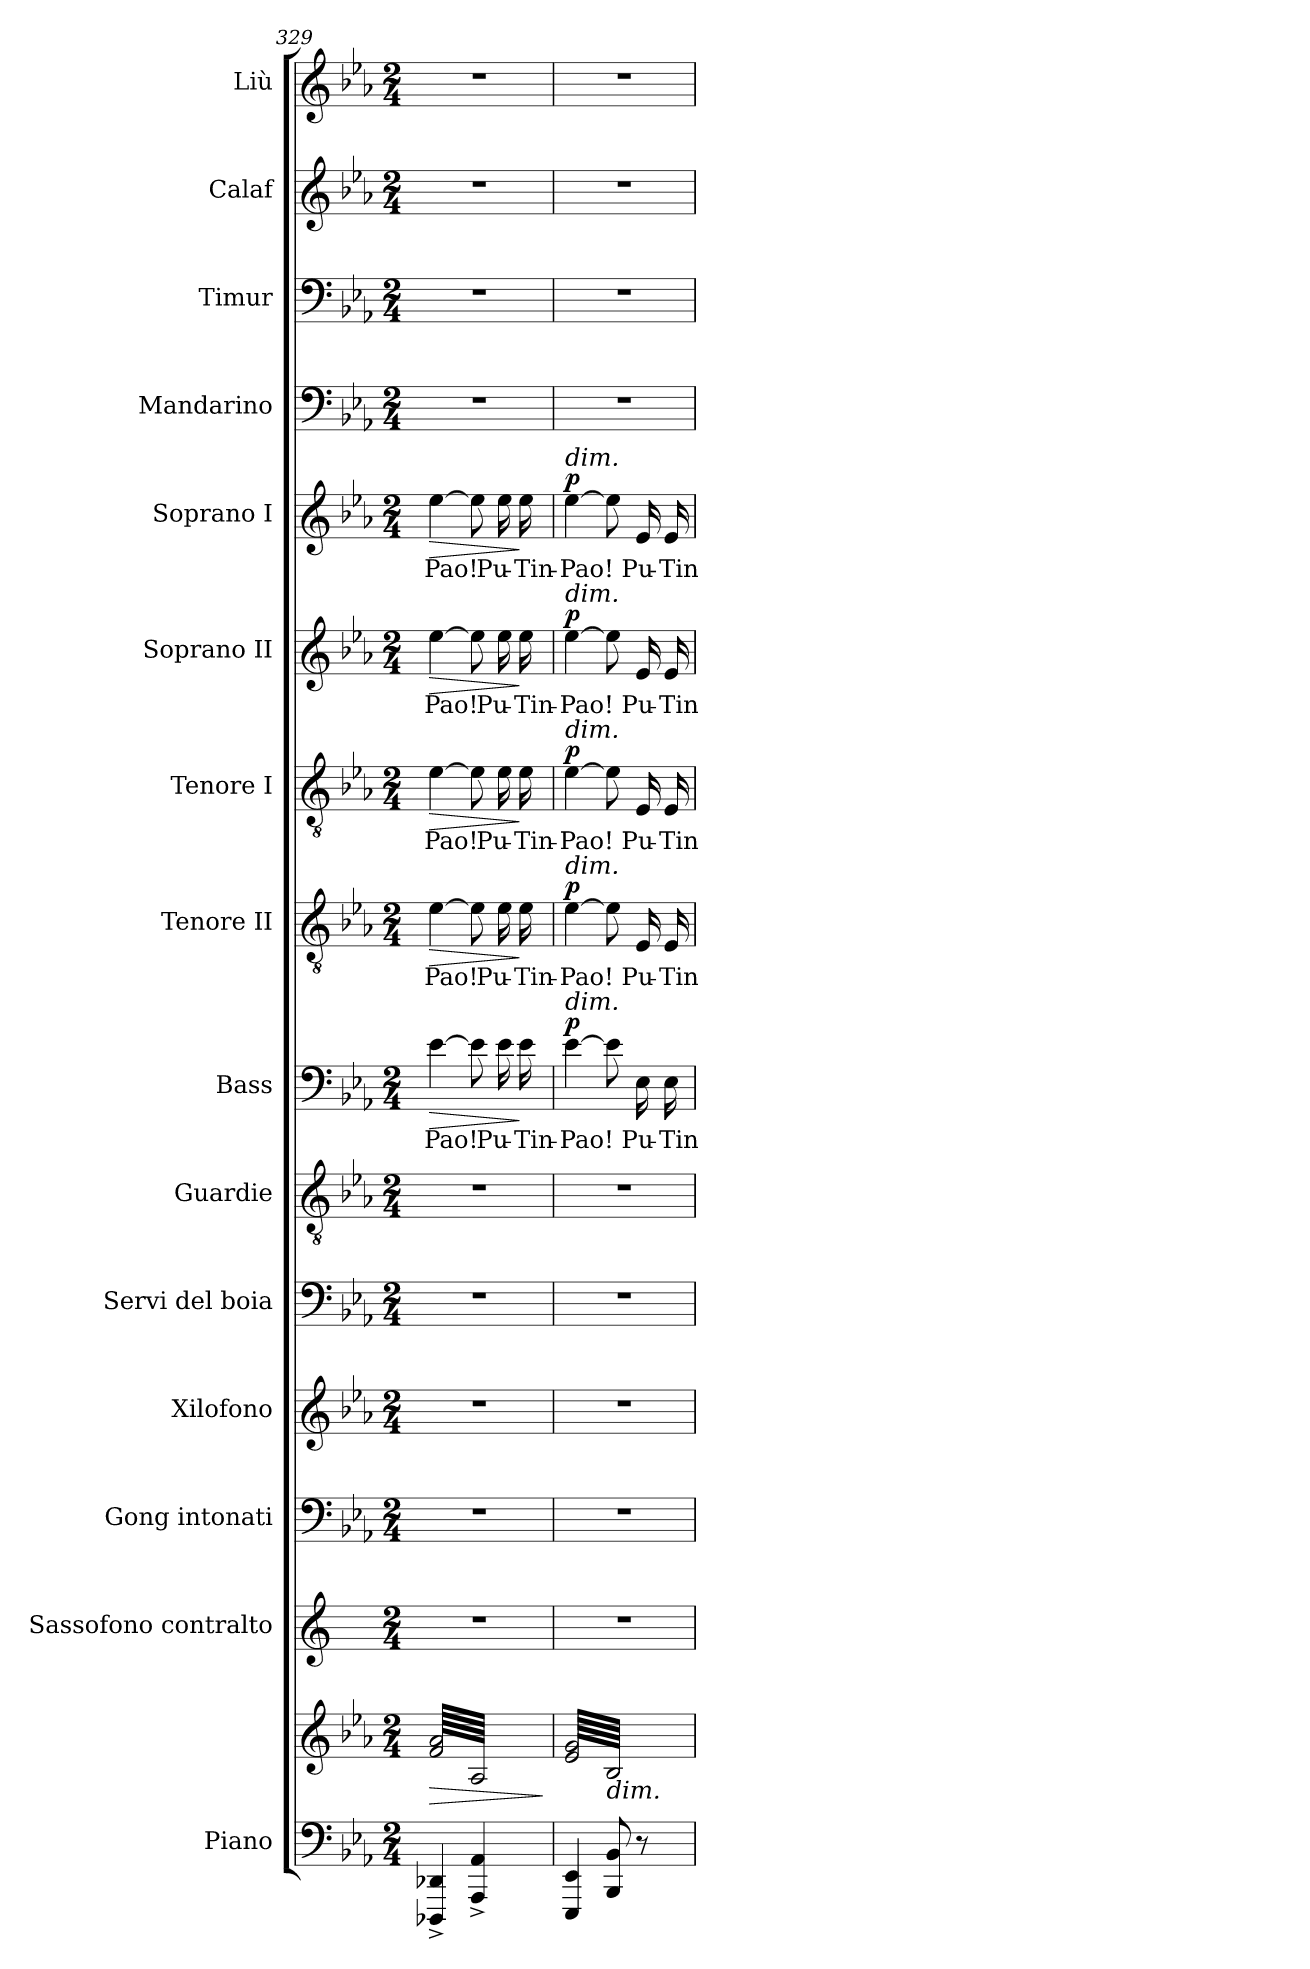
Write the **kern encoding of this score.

**kern	**kern	**dynam	**kern	**kern	**kern	**kern	**kern	**kern	**text	**dynam	**kern	**text	**dynam	**kern	**text	**dynam	**kern	**text	**dynam	**kern	**text	**dynam	**kern	**kern	**kern	**kern
*part15	*part15	*part15	*part14	*part13	*part12	*part11	*part10	*part9	*part9	*part9	*part8	*part8	*part8	*part7	*part7	*part7	*part6	*part6	*part6	*part5	*part5	*part5	*part4	*part3	*part2	*part1
*staff16	*staff15	*staff15/16	*staff14	*staff13	*staff12	*staff11	*staff10	*staff9	*staff9	*staff9	*staff8	*staff8	*staff8	*staff7	*staff7	*staff7	*staff6	*staff6	*staff6	*staff5	*staff5	*staff5	*staff4	*staff3	*staff2	*staff1
*I"Piano	*	*	*I"Sassofono contralto	*I"Gong intonati	*I"Xilofono	*I"Servi del boia	*I"Guardie	*I"Bass	*	*	*I"Tenore II	*	*	*I"Tenore I	*	*	*I"Soprano II	*	*	*I"Soprano I	*	*	*I"Mandarino	*I"Timur	*I"Calaf	*I"Liù
*I'Pno.	*	*	*	*I'Gong int.	*I'Xil.	*I'Ser.B.	*I'G.	*I'B.	*	*	*I'T. II	*	*	*I'T. I	*	*	*I'S. II	*	*	*I'S. I	*	*	*I'M.	*I'T.	*I'C.	*I'L.
*clefF4	*clefG2	*	*clefG2	*clefF4	*clefG2	*clefF4	*clefGv2	*clefF4	*	*	*clefGv2	*	*	*clefGv2	*	*	*clefG2	*	*	*clefG2	*	*	*clefF4	*clefF4	*clefG2	*clefG2
*	*	*	*ITrd5c9	*	*ITrd-7c-12	*	*	*	*	*	*	*	*	*	*	*	*	*	*	*	*	*	*	*	*	*
*k[b-e-a-]	*k[b-e-a-]	*	*k[b-e-a-]	*k[b-e-a-]	*k[b-e-a-]	*k[b-e-a-]	*k[b-e-a-]	*k[b-e-a-]	*	*	*k[b-e-a-]	*	*	*k[b-e-a-]	*	*	*k[b-e-a-]	*	*	*k[b-e-a-]	*	*	*k[b-e-a-]	*k[b-e-a-]	*k[b-e-a-]	*k[b-e-a-]
*M2/4	*M2/4	*	*M2/4	*M2/4	*M2/4	*M2/4	*M2/4	*M2/4	*	*	*M2/4	*	*	*M2/4	*	*	*M2/4	*	*	*M2/4	*	*	*M2/4	*M2/4	*M2/4	*M2/4
=329	=329	=329	=329	=329	=329	=329	=329	=329	=329	=329	=329	=329	=329	=329	=329	=329	=329	=329	=329	=329	=329	=329	=329	=329	=329	=329
!	!	!LO:HP:b	!	!	!	!	!	!	!LO:LY:b	!LO:HP:b	!	!LO:LY:b	!LO:HP:b	!	!LO:LY:b	!LO:HP:b	!	!LO:LY:b	!LO:HP:b	!	!LO:LY:b	!LO:HP:b	!	!	!	!
*	*tremolo	*	*	*	*	*	*	*	*	*	*	*	*	*	*	*	*	*	*	*	*	*	*	*	*	*
4DDD-X/^ 4DD-X/^	64f/ 64a-/LLLL	>	2r	2r	2r	2r	2r	[4e-\	-Pao!	>	[4e-\	-Pao!	>	[4e-\	-Pao!	>	[4ee-\	-Pao!	>	[4ee-\	-Pao!	>	2r	2r	2r	2r
.	64A-/	.	.	.	.	.	.	.	.	.	.	.	.	.	.	.	.	.	.	.	.	.	.	.	.	.
.	64f/ 64a-/	.	.	.	.	.	.	.	.	.	.	.	.	.	.	.	.	.	.	.	.	.	.	.	.	.
.	64A-/	.	.	.	.	.	.	.	.	.	.	.	.	.	.	.	.	.	.	.	.	.	.	.	.	.
.	64f/ 64a-/	.	.	.	.	.	.	.	.	.	.	.	.	.	.	.	.	.	.	.	.	.	.	.	.	.
.	64A-/	.	.	.	.	.	.	.	.	.	.	.	.	.	.	.	.	.	.	.	.	.	.	.	.	.
.	64f/ 64a-/	.	.	.	.	.	.	.	.	.	.	.	.	.	.	.	.	.	.	.	.	.	.	.	.	.
.	64A-/	.	.	.	.	.	.	.	.	.	.	.	.	.	.	.	.	.	.	.	.	.	.	.	.	.
.	64f/ 64a-/	.	.	.	.	.	.	.	.	.	.	.	.	.	.	.	.	.	.	.	.	.	.	.	.	.
.	64A-/	.	.	.	.	.	.	.	.	.	.	.	.	.	.	.	.	.	.	.	.	.	.	.	.	.
.	64f/ 64a-/	.	.	.	.	.	.	.	.	.	.	.	.	.	.	.	.	.	.	.	.	.	.	.	.	.
.	64A-/	.	.	.	.	.	.	.	.	.	.	.	.	.	.	.	.	.	.	.	.	.	.	.	.	.
.	64f/ 64a-/	.	.	.	.	.	.	.	.	.	.	.	.	.	.	.	.	.	.	.	.	.	.	.	.	.
.	64A-/	.	.	.	.	.	.	.	.	.	.	.	.	.	.	.	.	.	.	.	.	.	.	.	.	.
.	64f/ 64a-/	.	.	.	.	.	.	.	.	.	.	.	.	.	.	.	.	.	.	.	.	.	.	.	.	.
.	64A-/	.	.	.	.	.	.	.	.	.	.	.	.	.	.	.	.	.	.	.	.	.	.	.	.	.
4AAA-/^ 4AA-/^	64f/ 64a-/	.	.	.	.	.	.	8e-\]	.	.	8e-\]	.	.	8e-\]	.	.	8ee-\]	.	.	8ee-\]	.	.	.	.	.	.
.	64A-/	.	.	.	.	.	.	.	.	.	.	.	.	.	.	.	.	.	.	.	.	.	.	.	.	.
.	64f/ 64a-/	.	.	.	.	.	.	.	.	.	.	.	.	.	.	.	.	.	.	.	.	.	.	.	.	.
.	64A-/	.	.	.	.	.	.	.	.	.	.	.	.	.	.	.	.	.	.	.	.	.	.	.	.	.
.	64f/ 64a-/	.	.	.	.	.	.	.	.	.	.	.	.	.	.	.	.	.	.	.	.	.	.	.	.	.
.	64A-/	.	.	.	.	.	.	.	.	.	.	.	.	.	.	.	.	.	.	.	.	.	.	.	.	.
.	64f/ 64a-/	.	.	.	.	.	.	.	.	.	.	.	.	.	.	.	.	.	.	.	.	.	.	.	.	.
.	64A-/	.	.	.	.	.	.	.	.	.	.	.	.	.	.	.	.	.	.	.	.	.	.	.	.	.
!	!	!	!	!	!	!	!	!	!LO:LY:b	!	!	!LO:LY:b	!	!	!LO:LY:b	!	!	!LO:LY:b	!	!	!LO:LY:b	!	!	!	!	!
.	64f/ 64a-/	.	.	.	.	.	.	16e-\	Pu-	.	16e-\	Pu-	.	16e-\	Pu-	.	16ee-\	Pu-	.	16ee-\	Pu-	.	.	.	.	.
.	64A-/	.	.	.	.	.	.	.	.	.	.	.	.	.	.	.	.	.	.	.	.	.	.	.	.	.
.	64f/ 64a-/	.	.	.	.	.	.	.	.	.	.	.	.	.	.	.	.	.	.	.	.	.	.	.	.	.
.	64A-/	.	.	.	.	.	.	.	.	.	.	.	.	.	.	.	.	.	.	.	.	.	.	.	.	.
!	!	!	!	!	!	!	!	!	!LO:LY:b	!	!	!LO:LY:b	!	!	!LO:LY:b	!	!	!LO:LY:b	!	!	!LO:LY:b	!	!	!	!	!
.	64f/ 64a-/	.	.	.	.	.	.	16e-\	-Tin-	]	16e-\	-Tin-	]	16e-\	-Tin-	]	16ee-\	-Tin-	]	16ee-\	-Tin-	]	.	.	.	.
.	64A-/	.	.	.	.	.	.	.	.	.	.	.	.	.	.	.	.	.	.	.	.	.	.	.	.	.
.	64f/ 64a-/	.	.	.	.	.	.	.	.	.	.	.	.	.	.	.	.	.	.	.	.	.	.	.	.	.
.	64A-/JJJJ	.	.	.	.	.	.	.	.	.	.	.	.	.	.	.	.	.	.	.	.	.	.	.	.	.
.	.	]	.	.	.	.	.	.	.	.	.	.	.	.	.	.	.	.	.	.	.	.	.	.	.	.
=330	=330	=330	=330	=330	=330	=330	=330	=330	=330	=330	=330	=330	=330	=330	=330	=330	=330	=330	=330	=330	=330	=330	=330	=330	=330	=330
!	!	!	!	!	!	!	!	!	!	!	!	!	!	!	!	!	!	!	!	!LO:TX:a:i:t=dim.	!	!	!	!	!	!
!	!	!	!	!	!	!	!	!	!	!	!	!	!	!	!	!	!LO:TX:a:i:t=dim.	!	!	!	!	!	!	!	!	!
!	!	!	!	!	!	!	!	!	!	!	!	!	!	!LO:TX:a:i:t=dim.	!	!	!	!	!	!	!	!	!	!	!	!
!	!	!	!	!	!	!	!	!	!	!	!LO:TX:a:i:t=dim.	!	!	!	!	!	!	!	!	!	!	!	!	!	!	!
!	!	!	!	!	!	!	!	!LO:TX:a:i:t=dim.	!	!	!	!	!	!	!	!	!	!	!	!	!	!	!	!	!	!
!	!	!	!	!	!	!	!	!	!LO:LY:b	!LO:DY:a	!	!LO:LY:b	!LO:DY:a	!	!LO:LY:b	!LO:DY:a	!	!LO:LY:b	!LO:DY:a	!	!LO:LY:b	!LO:DY:a	!	!	!	!
4EEE-/ 4EE-/	64e-/ 64g/LLLL	.	2r	2r	2r	2r	2r	[4e-\	-Pao!	p	[4e-\	-Pao!	p	[4e-\	-Pao!	p	[4ee-\	-Pao!	p	[4ee-\	-Pao!	p	2r	2r	2r	2r
.	64B-/	.	.	.	.	.	.	.	.	.	.	.	.	.	.	.	.	.	.	.	.	.	.	.	.	.
.	64e-/ 64g/	.	.	.	.	.	.	.	.	.	.	.	.	.	.	.	.	.	.	.	.	.	.	.	.	.
.	64B-/	.	.	.	.	.	.	.	.	.	.	.	.	.	.	.	.	.	.	.	.	.	.	.	.	.
.	64e-/ 64g/	.	.	.	.	.	.	.	.	.	.	.	.	.	.	.	.	.	.	.	.	.	.	.	.	.
.	64B-/	.	.	.	.	.	.	.	.	.	.	.	.	.	.	.	.	.	.	.	.	.	.	.	.	.
.	64e-/ 64g/	.	.	.	.	.	.	.	.	.	.	.	.	.	.	.	.	.	.	.	.	.	.	.	.	.
.	64B-/	.	.	.	.	.	.	.	.	.	.	.	.	.	.	.	.	.	.	.	.	.	.	.	.	.
.	64e-/ 64g/	.	.	.	.	.	.	.	.	.	.	.	.	.	.	.	.	.	.	.	.	.	.	.	.	.
.	64B-/	.	.	.	.	.	.	.	.	.	.	.	.	.	.	.	.	.	.	.	.	.	.	.	.	.
.	64e-/ 64g/	.	.	.	.	.	.	.	.	.	.	.	.	.	.	.	.	.	.	.	.	.	.	.	.	.
.	64B-/	.	.	.	.	.	.	.	.	.	.	.	.	.	.	.	.	.	.	.	.	.	.	.	.	.
.	64e-/ 64g/	.	.	.	.	.	.	.	.	.	.	.	.	.	.	.	.	.	.	.	.	.	.	.	.	.
.	64B-/	.	.	.	.	.	.	.	.	.	.	.	.	.	.	.	.	.	.	.	.	.	.	.	.	.
.	64e-/ 64g/	.	.	.	.	.	.	.	.	.	.	.	.	.	.	.	.	.	.	.	.	.	.	.	.	.
.	64B-/	.	.	.	.	.	.	.	.	.	.	.	.	.	.	.	.	.	.	.	.	.	.	.	.	.
!	!LO:TX:b:i:t=dim.	!	!	!	!	!	!	!	!	!	!	!	!	!	!	!	!	!	!	!	!	!	!	!	!	!
8BBB-/ 8BB-/	64e-/ 64g/	.	.	.	.	.	.	8e-\]	.	.	8e-\]	.	.	8e-\]	.	.	8ee-\]	.	.	8ee-\]	.	.	.	.	.	.
.	64B-/	.	.	.	.	.	.	.	.	.	.	.	.	.	.	.	.	.	.	.	.	.	.	.	.	.
.	64e-/ 64g/	.	.	.	.	.	.	.	.	.	.	.	.	.	.	.	.	.	.	.	.	.	.	.	.	.
.	64B-/	.	.	.	.	.	.	.	.	.	.	.	.	.	.	.	.	.	.	.	.	.	.	.	.	.
.	64e-/ 64g/	.	.	.	.	.	.	.	.	.	.	.	.	.	.	.	.	.	.	.	.	.	.	.	.	.
.	64B-/	.	.	.	.	.	.	.	.	.	.	.	.	.	.	.	.	.	.	.	.	.	.	.	.	.
.	64e-/ 64g/	.	.	.	.	.	.	.	.	.	.	.	.	.	.	.	.	.	.	.	.	.	.	.	.	.
.	64B-/	.	.	.	.	.	.	.	.	.	.	.	.	.	.	.	.	.	.	.	.	.	.	.	.	.
!	!	!	!	!	!	!	!	!	!LO:LY:b	!	!	!LO:LY:b	!	!	!LO:LY:b	!	!	!LO:LY:b	!	!	!LO:LY:b	!	!	!	!	!
8r	64e-/ 64g/	.	.	.	.	.	.	16E-\	Pu-	.	16E-/	Pu-	.	16E-/	Pu-	.	16e-/	Pu-	.	16e-/	Pu-	.	.	.	.	.
.	64B-/	.	.	.	.	.	.	.	.	.	.	.	.	.	.	.	.	.	.	.	.	.	.	.	.	.
.	64e-/ 64g/	.	.	.	.	.	.	.	.	.	.	.	.	.	.	.	.	.	.	.	.	.	.	.	.	.
.	64B-/	.	.	.	.	.	.	.	.	.	.	.	.	.	.	.	.	.	.	.	.	.	.	.	.	.
!	!	!	!	!	!	!	!	!	!LO:LY:b	!	!	!LO:LY:b	!	!	!LO:LY:b	!	!	!LO:LY:b	!	!	!LO:LY:b	!	!	!	!	!
.	64e-/ 64g/	.	.	.	.	.	.	16E-\	-Tin-	.	16E-/	-Tin-	.	16E-/	-Tin-	.	16e-/	-Tin-	.	16e-/	-Tin-	.	.	.	.	.
.	64B-/	.	.	.	.	.	.	.	.	.	.	.	.	.	.	.	.	.	.	.	.	.	.	.	.	.
.	64e-/ 64g/	.	.	.	.	.	.	.	.	.	.	.	.	.	.	.	.	.	.	.	.	.	.	.	.	.
.	64B-/JJJJ	.	.	.	.	.	.	.	.	.	.	.	.	.	.	.	.	.	.	.	.	.	.	.	.	.
*	*Xtremolo	*	*	*	*	*	*	*	*	*	*	*	*	*	*	*	*	*	*	*	*	*	*	*	*	*
.	.	.	.	.	.	.	.	.	.	.	.	.	.	.	.	.	.	.	.	.	.	.	.	.	.	.
.	.	.	.	.	.	.	.	.	.	.	.	.	.	.	.	.	.	.	.	.	.	.	.	.	.	.
.	.	.	.	.	.	.	.	.	.	.	.	.	.	.	.	.	.	.	.	.	.	.	.	.	.	.
.	.	.	.	.	.	.	.	.	.	.	.	.	.	.	.	.	.	.	.	.	.	.	.	.	.	.
.	.	.	.	.	.	.	.	.	.	.	.	.	.	.	.	.	.	.	.	.	.	.	.	.	.	.
.	.	.	.	.	.	.	.	.	.	.	.	.	.	.	.	.	.	.	.	.	.	.	.	.	.	.
.	.	.	.	.	.	.	.	.	.	.	.	.	.	.	.	.	.	.	.	.	.	.	.	.	.	.
.	.	.	.	.	.	.	.	.	.	.	.	.	.	.	.	.	.	.	.	.	.	.	.	.	.	.
.	.	.	.	.	.	.	.	.	.	.	.	.	.	.	.	.	.	.	.	.	.	.	.	.	.	.
.	.	.	.	.	.	.	.	.	.	.	.	.	.	.	.	.	.	.	.	.	.	.	.	.	.	.
.	.	.	.	.	.	.	.	.	.	.	.	.	.	.	.	.	.	.	.	.	.	.	.	.	.	.
.	.	.	.	.	.	.	.	.	.	.	.	.	.	.	.	.	.	.	.	.	.	.	.	.	.	.
.	.	.	.	.	.	.	.	.	.	.	.	.	.	.	.	.	.	.	.	.	.	.	.	.	.	.
.	.	.	.	.	.	.	.	.	.	.	.	.	.	.	.	.	.	.	.	.	.	.	.	.	.	.
.	.	.	.	.	.	.	.	.	.	.	.	.	.	.	.	.	.	.	.	.	.	.	.	.	.	.
.	.	.	.	.	.	.	.	.	.	.	.	.	.	.	.	.	.	.	.	.	.	.	.	.	.	.
=	=	=	=	=	=	=	=	=	=	=	=	=	=	=	=	=	=	=	=	=	=	=	=	=	=	=
*-	*-	*-	*-	*-	*-	*-	*-	*-	*-	*-	*-	*-	*-	*-	*-	*-	*-	*-	*-	*-	*-	*-	*-	*-	*-	*-
